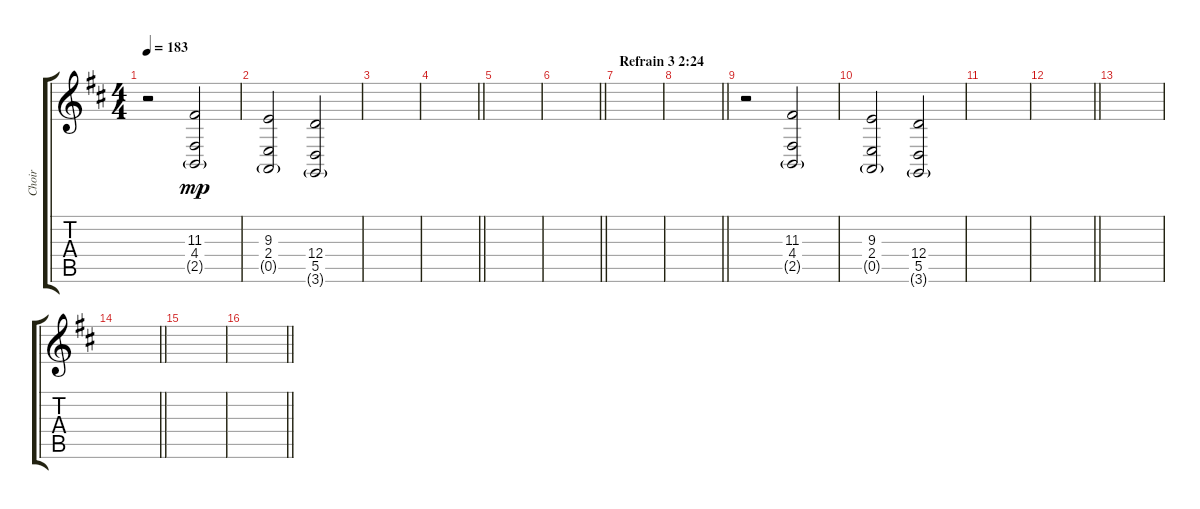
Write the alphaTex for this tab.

\track ("Choir" "Choir") {instrument stringensemble1}
\staff {score tabs}
\tuning (E4 B3 G3 D3 A2 E2) {hide}
\ts (4 4)
\tempo 183
\clef g2
\ks d
r.2{dy mp} (11.3 4.4 2.5{g}).2 |
(9.3 2.4 0.5{g}).2 (12.4 5.5 3.6{g}).2 |
|
\barLineRight lightlight
|
|
\barLineRight lightlight
|
\section ("" "Refrain 3 2:24")
|
\barLineRight lightlight
|
r.2 (11.3 4.4 2.5{g}).2 |
(9.3 2.4 0.5{g}).2 (12.4 5.5 3.6{g}).2 |
|
\barLineRight lightlight
|
|
\barLineRight lightlight
|
|
\barLineRight lightlight
